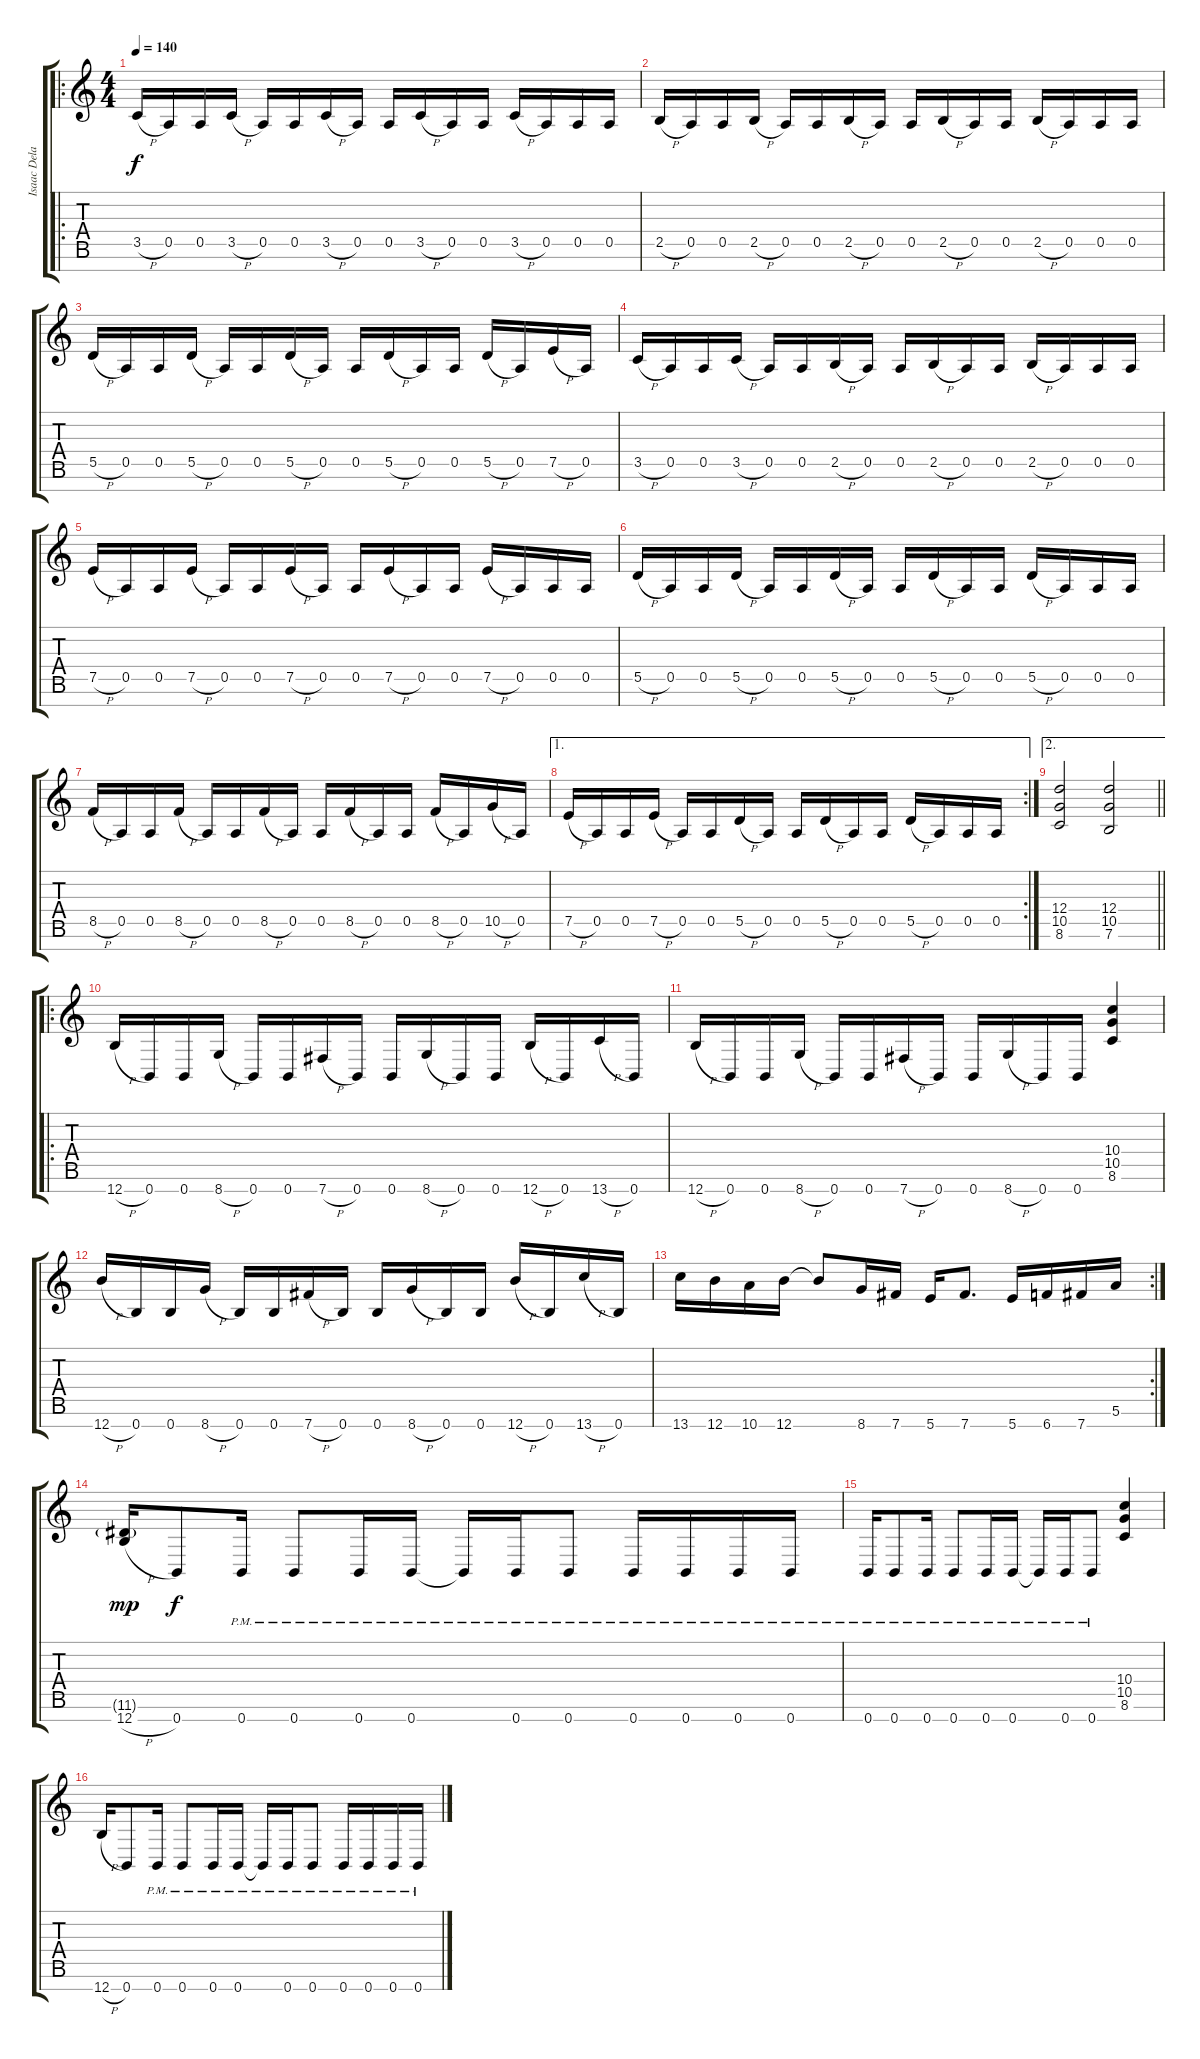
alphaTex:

\track ("Isaac Delahaye" "Isaac Dela") {instrument distortionguitar}
\staff {score tabs}
\tuning (E4 B3 G3 D3 A2 E2 B1) {hide}
\ro
\ts (4 4)
\tempo 140
\clef g2
\ks c
3.5{h}.16{dy f instrument distortionguitar} 0.5.16 0.5.16 3.5{h}.16 0.5.16 0.5.16 3.5{h}.16 0.5.16 0.5.16 3.5{h}.16 0.5.16 0.5.16 3.5{h}.16 0.5.16 0.5.16 0.5.16 |
2.5{h}.16 0.5.16 0.5.16 2.5{h}.16 0.5.16 0.5.16 2.5{h}.16 0.5.16 0.5.16 2.5{h}.16 0.5.16 0.5.16 2.5{h}.16 0.5.16 0.5.16 0.5.16 |
5.5{h}.16 0.5.16 0.5.16 5.5{h}.16 0.5.16 0.5.16 5.5{h}.16 0.5.16 0.5.16 5.5{h}.16 0.5.16 0.5.16 5.5{h}.16 0.5.16 7.5{h}.16 0.5.16 |
3.5{h}.16 0.5.16 0.5.16 3.5{h}.16 0.5.16 0.5.16 2.5{h}.16 0.5.16 0.5.16 2.5{h}.16 0.5.16 0.5.16 2.5{h}.16 0.5.16 0.5.16 0.5.16 |
7.5{h}.16 0.5.16 0.5.16 7.5{h}.16 0.5.16 0.5.16 7.5{h}.16 0.5.16 0.5.16 7.5{h}.16 0.5.16 0.5.16 7.5{h}.16 0.5.16 0.5.16 0.5.16 |
5.5{h}.16 0.5.16 0.5.16 5.5{h}.16 0.5.16 0.5.16 5.5{h}.16 0.5.16 0.5.16 5.5{h}.16 0.5.16 0.5.16 5.5{h}.16 0.5.16 0.5.16 0.5.16 |
8.5{h}.16 0.5.16 0.5.16 8.5{h}.16 0.5.16 0.5.16 8.5{h}.16 0.5.16 0.5.16 8.5{h}.16 0.5.16 0.5.16 8.5{h}.16 0.5.16 10.5{h}.16 0.5.16 |
\ae 1
\rc 2
7.5{h}.16 0.5.16 0.5.16 7.5{h}.16 0.5.16 0.5.16 5.5{h}.16 0.5.16 0.5.16 5.5{h}.16 0.5.16 0.5.16 5.5{h}.16 0.5.16 0.5.16 0.5.16 |
\ae 2
\barLineRight lightlight
(12.4 10.5 8.6).2 (12.4 10.5 7.6).2 |
\ro
12.7{h}.16 0.7.16 0.7.16 8.7{h}.16 0.7.16 0.7.16 7.7{h}.16 0.7.16 0.7.16 8.7{h}.16 0.7.16 0.7.16 12.7{h}.16 0.7.16 13.7{h}.16 0.7.16 |
12.7{h}.16 0.7.16 0.7.16 8.7{h}.16 0.7.16 0.7.16 7.7{h}.16 0.7.16 0.7.16 8.7{h}.16 0.7.16 0.7.16 (10.4 10.5 8.6).4 |
12.7{h}.16{ot 8vb} 0.7.16{ot 8vb} 0.7.16{ot 8vb} 8.7{h}.16{ot 8vb} 0.7.16{ot 8vb} 0.7.16{ot 8vb} 7.7{h}.16{ot 8vb} 0.7.16{ot 8vb} 0.7.16{ot 8vb} 8.7{h}.16{ot 8vb} 0.7.16{ot 8vb} 0.7.16{ot 8vb} 12.7{h}.16{ot 8vb} 0.7.16{ot 8vb} 13.7{h}.16{ot 8vb} 0.7.16{ot 8vb} |
\rc 2
13.7.16{ot 8vb} 12.7.16{ot 8vb} 10.7.16{ot 8vb} 12.7.16{ot 8vb} 12.7{t}.8{ot 8vb} 8.7.16{ot 8vb} 7.7.16{ot 8vb} 5.7.16{ot 8vb} 7.7.8{d ot 8vb} 5.7.16{ot 8vb} 6.7.16{ot 8vb} 7.7.16{ot 8vb} 5.6.16{ot 8vb} |
(11.6{g} 12.7{h}).16{dy mp} 0.7.8{dy f} 0.7{pm}.16 0.7{pm}.8 0.7{pm}.16 0.7{pm}.16 0.7{pm t}.16 0.7{pm}.16 0.7{pm}.8 0.7{pm}.16 0.7{pm}.16 0.7{pm}.16 0.7{pm}.16 |
0.7{pm}.16 0.7{pm}.8 0.7{pm}.16 0.7{pm}.8 0.7{pm}.16 0.7{pm}.16 0.7{pm t}.16 0.7{pm}.16 0.7{pm}.8 (10.4 10.5 8.6).4 |
12.7{h}.16 0.7.8 0.7{pm}.16 0.7{pm}.8 0.7{pm}.16 0.7{pm}.16 0.7{pm t}.16 0.7{pm}.16 0.7{pm}.8 0.7{pm}.16 0.7{pm}.16 0.7{pm}.16 0.7{pm}.16
